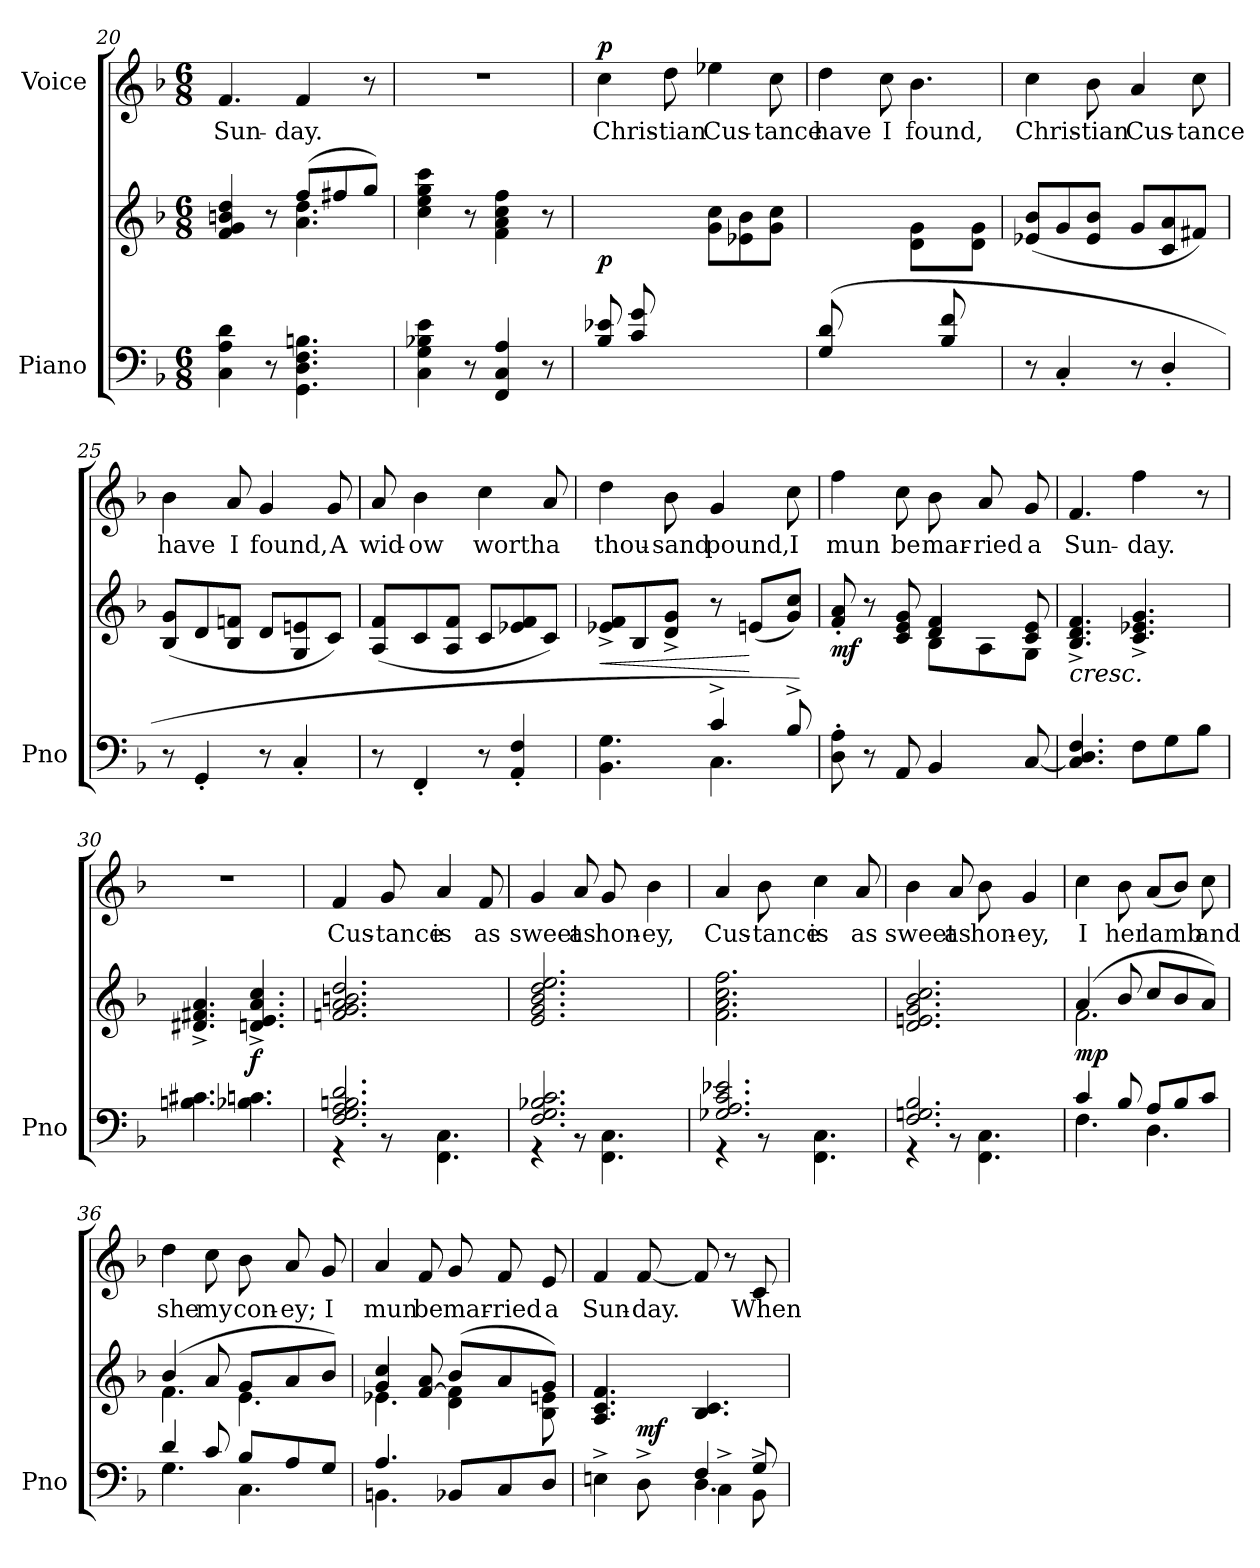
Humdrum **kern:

**kern	**kern	**dynam	**kern	**text	**dynam
*part2	*part2	*part2	*part1	*part1	*part1
*staff3	*staff2	*staff2/3	*staff1	*staff1	*staff1
*I"Piano	*	*	*I"Voice	*	*
*I'Pno	*	*	*	*	*
*clefF4	*clefG2	*	*clefG2	*	*
*k[b-]	*k[b-]	*	*k[b-]	*	*
*M6/8	*M6/8	*	*M6/8	*	*
=20	=20	=20	=20	=20	=20
*	*^	*	*	*	*
!	!	!	!	!	!LO:LY:b	!
4C\ 4A\ 4d\	4f/ 4g/ 4bn/ 4dd/	4.ryy	.	4.f/	Sun-	.
8r	8r	.	.	.	.	.
!	!	!	!	!	!LO:LY:b	!
4.GG\ 4.D\ 4.F\ 4.Bn\	(8ff/L	4.a\ 4.dd\	.	4f/	-day.	.
.	8ff#X/	.	.	.	.	.
.	8gg/J)	.	.	8r	.	.
*	*v	*v	*	*	*	*
=21	=21	=21	=21	=21	=21
4C\ 4G\ 4B-X\ 4e\	4cc\ 4ee\ 4gg\ 4ccc\	.	2.r	.	.
8r	8r	.	.	.	.
4FF/ 4C/ 4A/	4f\ 4a\ 4cc\ 4ff\	.	.	.	.
8r	8r	.	.	.	.
!!LO:LB:g=z
=22	=22	=22	=22	=22	=22
*^	*	*	*	*	*
!	!	!	!LO:DY:b	!	!LO:LY:b	!LO:DY:a
(<8B-/ 8e-X/L	2.ryy	4ryy	p	4cc\	Chris-	p
8c/ 8g/	.	.	.	.	.	.
!	!	!	!	!	!LO:LY:b	!
2ryy	.	8b-\ 8ee-X\J	.	8dd\	-tian	.
!	!	!	!	!	!LO:LY:b	!
.	.	8g\ 8cc\L	.	4ee-X\	Cus-	.
.	.	8e-X\ 8b-\	.	.	.	.
!	!	!	!	!	!LO:LY:b	!
.	.	8g\ 8cc\J)	.	8cc\	-tance	.
=23	=23	=23	=23	=23	=23	=23
!	!	!	!	!	!LO:LY:b	!
(<8G/ 8d/L	2.ryy	8ryy	.	4dd\	have	.
4.ryy	.	8d\ 8g\	.	.	.	.
!	!	!	!	!	!LO:LY:b	!
.	.	8b-\ 8dd\J	.	8cc\	I	.
!	!	!	!	!	!LO:LY:b	!
.	.	8d\ 8g\L	.	4.b-\	found,	.
8B-/ 8f/	.	8ryy	.	.	.	.
8ryy	.	8d\ 8g\J)	.	.	.	.
*v	*v	*	*	*	*	*
=24	=24	=24	=24	=24	=24
!	!	!	!	!LO:LY:b	!
8r	(8e-X/ 8b-/L	.	4cc\	Chris-	.
4C'/	8g/	.	.	.	.
!	!	!	!	!LO:LY:b	!
.	8e-/ 8b-/J	.	8b-\	-tian	.
!	!	!	!	!LO:LY:b	!
8r	8g/L	.	4a/	Cus-	.
4D'/	8c/ 8a/	.	.	.	.
!	!	!	!	!LO:LY:b	!
.	8f#X/J)	.	8cc\	-tance	.
=25	=25	=25	=25	=25	=25
!	!	!	!	!LO:LY:b	!
8r	(8B-/ 8g/L	.	4b-\	have	.
4GG'/	8d/	.	.	.	.
!	!	!	!	!LO:LY:b	!
.	8B-/ 8fn/J	.	8a/	I	.
!	!	!	!	!LO:LY:b	!
8r	8d/L	.	4g/	found,	.
4C'/	8G/ 8en/	.	.	.	.
!	!	!	!	!LO:LY:b	!
.	8c/J)	.	8g/	A	.
!!LO:LB:g=z
=26	=26	=26	=26	=26	=26
!	!	!	!	!LO:LY:b	!
8r	(8A/ 8f/L	.	8a/	wid-	.
!	!	!	!	!LO:LY:b	!
4FF'/	8c/	.	4b-\	-ow	.
.	8A/ 8f/J	.	.	.	.
!	!	!	!	!LO:LY:b	!
8r	8c/L	.	4cc\	worth	.
4AA/' 4F/'	8e-X/ 8f/	.	.	.	.
!	!	!	!	!LO:LY:b	!
.	8c/J)	.	8a/	a	.
=27	=27	=27	=27	=27	=27
*^	*	*	*	*	*
!	!	!	!LO:HP:b	!	!LO:LY:b	!
*	*	*^	*	*	*	*
4.ryy	4.BB-\ 4.G\	(<8e-X/^ 8f/^L	4.ryy	<	4dd\	thou-	.
.	.	8B-/	.	.	.	.	.
!	!	!	!	!	!	!LO:LY:b	!
.	.	8d/^ 8g/^J	.	.	8b-\	-sand	.
!	!	!	!	!	!	!LO:LY:b	!
4c^>/	4.C\	4.ryy	8r	.	4g/	pound,	.
.	.	.	(8en/L	[	.	.	.
!	!	!	!	!	!	!LO:LY:b	!
8B-^>/)	.	.	8g/ 8cc/J)	.	8cc\	I	.
*v	*v	*	*	*	*	*	*
=28	=28	=28	=28	=28	=28	=28
!	!	!	!LO:DY:b	!	!LO:LY:b	!
8D\' 8A\'	8f/'< 8a/'<	4.ryy	mf	4ff\	mun	.
8r	8r	.	.	.	.	.
!	!	!	!	!	!LO:LY:b	!
8AA/	8c/ 8e/ 8g/	.	.	8cc\	be	.
!	!	!	!	!	!LO:LY:b	!
4BB-/	4d/ 4f/	8B-\L	.	8b-\	mar-	.
!	!	!	!	!	!LO:LY:b	!
.	.	8A\	.	8a/	-ried	.
!	!	!	!	!	!LO:LY:b	!
[<8C/	8c/ 8e/	8G\J	.	8g/	a	.
!!LO:PB:g=z
=29	=29	=29	=29	=29	=29	=29
!	!	!	!LO:HP:b	!	!LO:LY:b	!
*	*v	*v	*	*	*	*
4.C/] 4.D/ 4.F/	4.B-/^> 4.d/^> 4.f/^>	<	4.f/	Sun-	.
!	!	!	!	!LO:LY:b	!
8F\L	4.c/^> 4.e-X/^> 4.g/^>	.	4ff\	-day.	.
8G\	.	.	.	.	.
8B-\J	.	.	8r	.	.
=30	=30	=30	=30	=30	=30
4.Bn\ 4.c#X\	4.d#X/^> 4.f#X/^> 4.a/^>	.	2.r	.	.
!	!	!LO:DY:b	!	!	!
4.B-X\ 4.cn\	4.dn/^> 4.e/^> 4.a/^> 4.cc/^>	f	.	.	.
=31	=31	=31	=31	=31	=31
*^	*	*	*	*	*
!	!	!	!LO:DY:b	!	!LO:LY:b	!
!	!	!	!LO:DY:n=1:b	!	!	!
2.F/ 2.G/ 2.A/ 2.Bn/ 2.d/	4r	2.fn/ 2.g/ 2.a/ 2.bn/ 2.dd/	p other-dynamics	4f/	Cus-	.
!	!	!	!	!	!LO:LY:b	!
.	8r	.	.	8g/	-tance	.
!	!	!	!	!	!LO:LY:b	!
.	4.FF\ 4.C\	.	.	4a/	is	.
!	!	!	!	!	!LO:LY:b	!
.	.	.	.	8f/	as	.
*v	*v	*	*	*	*	*
.	.	[	.	.	.
=32	=32	=32	=32	=32	=32
*^	*	*	*	*	*
!	!	!	!	!	!LO:LY:b	!
2.F/ 2.G/ 2.B-X/ 2.c/	4r	2.e/ 2.g/ 2.b-/ 2.dd/ 2.ee/	.	4g/	sweet	.
!	!	!	!	!	!LO:LY:b	!
.	8r	.	.	8a/	as	.
!	!	!	!	!	!LO:LY:b	!
.	4.FF\ 4.C\	.	.	8g/	hon-	.
!	!	!	!	!	!LO:LY:b	!
.	.	.	.	4b-\	-ey,	.
!!LO:LB:g=z
=33	=33	=33	=33	=33	=33	=33
!	!	!	!	!	!LO:LY:b	!
2.G-X/ 2.A/ 2.c/ 2.e-X/	4r	2.f\ 2.a\ 2.cc\ 2.ff\	.	4a/	Cus-	.
!	!	!	!	!	!LO:LY:b	!
.	8r	.	.	8b-\	-tance	.
!	!	!	!	!	!LO:LY:b	!
.	4.FF\ 4.C\	.	.	4cc\	is	.
!	!	!	!	!	!LO:LY:b	!
.	.	.	.	8a/	as	.
=34	=34	=34	=34	=34	=34	=34
!	!	!	!	!	!LO:LY:b	!
2.F/ 2.Gn/ 2.B-/	4r	2.d/ 2.en/ 2.g/ 2.b-/ 2.cc/	.	4b-\	sweet	.
!	!	!	!	!	!LO:LY:b	!
.	8r	.	.	8a/	as	.
!	!	!	!	!	!LO:LY:b	!
.	4.FF\ 4.C\	.	.	8b-\	hon-	.
!	!	!	!	!	!LO:LY:b	!
.	.	.	.	4g/	-ey,	.
=35	=35	=35	=35	=35	=35	=35
*	*	*^	*	*	*	*
!	!	!	!	!LO:DY:b	!	!LO:LY:b	!
4c/	4.F\	(4a/	2.f\	mp	4cc\	I	.
!	!	!	!	!	!	!LO:LY:b	!
8B-/	.	8b-/	.	.	8b-\	her	.
!	!	!	!	!	!	!LO:LY:b	!
8A/L	4.D\	8cc/L	.	.	(8a/L	lamb	.
8B-/	.	8b-/	.	.	8b-/J)	.	.
!	!	!	!	!	!	!LO:LY:b	!
8c/J	.	8a/J)	.	.	8cc\	and	.
!!LO:LB:g=z
=36	=36	=36	=36	=36	=36	=36	=36
!	!	!	!	!	!	!LO:LY:b	!
4d/	4.G\	(4b-/	4.f\	.	4dd\	she	.
!	!	!	!	!	!	!LO:LY:b	!
8c/	.	8a/	.	.	8cc\	my	.
!	!	!	!	!	!	!LO:LY:b	!
8B-/L	4.C\	8g/L	4.e\	.	8b-\	con-	.
!	!	!	!	!	!	!LO:LY:b	!
8A/	.	8a/	.	.	8a/	-ey;	.
!	!	!	!	!	!	!LO:LY:b	!
8G/J	.	8b-/J)	.	.	8g/	I	.
=37	=37	=37	=37	=37	=37	=37	=37
!	!	!	!	!	!	!LO:LY:b	!
4.A/	4.BBn\	4g/ 4cc/	4.e-X\	.	4a/	mun	.
!	!	!	!	!	!	!LO:LY:b	!
.	.	[<8f/ 8a/	.	.	8f/	be	.
!	!	!	!	!	!	!LO:LY:b	!
8BB-X/L	4.ryy	(8b-/L	4d\ 4f\]	.	8g/	mar-	.
!	!	!	!	!	!	!LO:LY:b	!
8C/	.	8a/	.	.	8f/	-ried	.
!	!	!	!	!	!	!LO:LY:b	!
8D/J	.	8g/J)	8B-\ 8en\	.	8e/	a	.
=38	=38	=38	=38	=38	=38	=38	=38
*	*^	*	*	*	*	*	*
!	!	!	!	!	!	!	!LO:LY:b	!
*	*	*	*v	*v	*	*	*	*
4.ryy	4ryy	4En^\	4.A/ 4.c/ 4.f/	.	4f/	Sun-	.
!	!	!	!	!LO:DY:a=2	!	!LO:LY:b	!
.	8ryy	8D^\	.	mf	[8f/	-day.	.
4.D\	4F/	4C^\	4.B-/ 4.c/	.	8f/]	.	.
.	.	.	.	.	8r	.	.
!	!	!	!	!	!	!LO:LY:b	!
.	8G/	8BB-^\	.	.	8c/	When	.
*v	*v	*v	*	*	*	*	*
=	=	=	=	=	=
*-	*-	*-	*-	*-	*-
